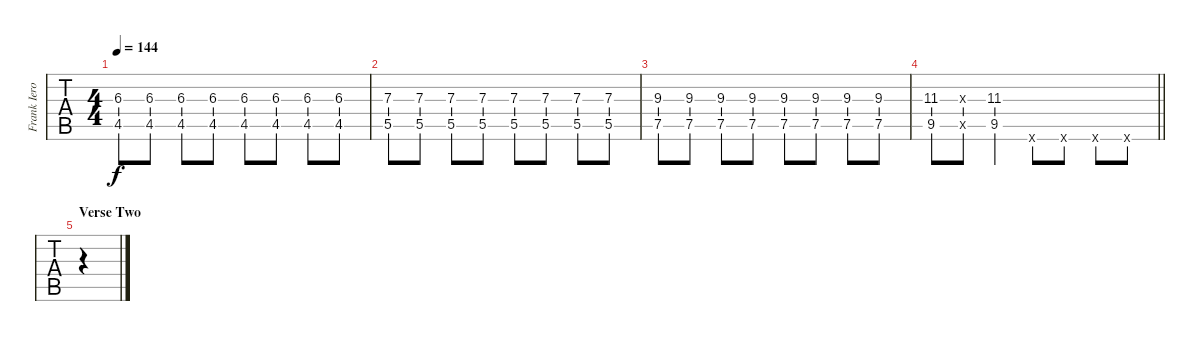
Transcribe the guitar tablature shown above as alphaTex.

\track ("Frank Iero - Distortion" "Frank Iero") {instrument distortionguitar}
\staff {tabs}
\tuning (E4 B3 G3 D3 A2 E2) {hide}
\ts (4 4)
\section ("" "")
\tempo 144
\clef g2
\ks c
(6.3 4.5).8{dy f} (6.3 4.5).8 (6.3 4.5).8 (6.3 4.5).8 (6.3 4.5).8 (6.3 4.5).8 (6.3 4.5).8 (6.3 4.5).8 |
(7.3 5.5).8 (7.3 5.5).8 (7.3 5.5).8 (7.3 5.5).8 (7.3 5.5).8 (7.3 5.5).8 (7.3 5.5).8 (7.3 5.5).8 |
(9.3 7.5).8 (9.3 7.5).8 (9.3 7.5).8 (9.3 7.5).8 (9.3 7.5).8 (9.3 7.5).8 (9.3 7.5).8 (9.3 7.5).8 |
\barLineRight lightlight
(11.3 9.5).8 (11.3{x} 9.5{x}).8 (11.3 9.5).4 12.6{x}.8 12.6{x}.8 12.6{x}.8 12.6{x}.8 |
\section ("" "Verse Two")
